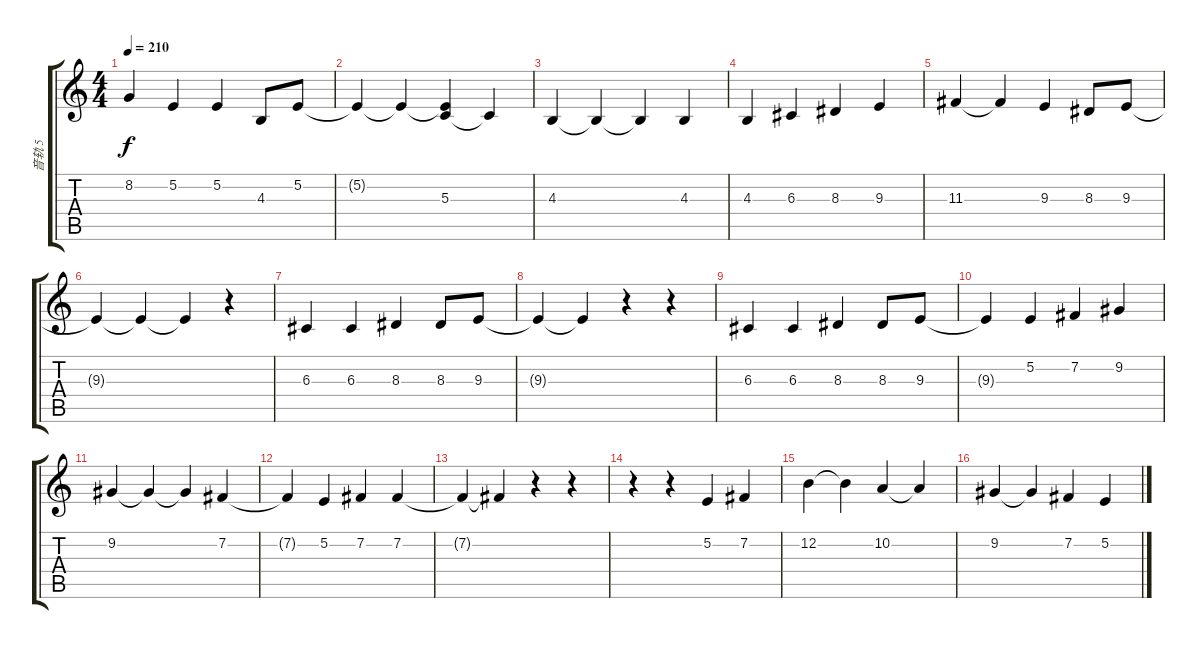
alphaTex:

\track ("音轨 5" "音轨 5") {instrument voiceoohs}
\staff {score tabs}
\tuning (E4 B3 G3 D3 A2 E2) {hide}
\ts (4 4)
\tempo 210
\clef g2
\ks c
8.2.4{dy f} 5.2.4 5.2.4 4.3.8 5.2.8 |
5.2{t}.4 5.2{t}.4 (5.2{t} 5.3).4 5.3{t}.4 |
4.3.4 4.3{t}.4 4.3{t}.4 4.3.4 |
4.3.4 6.3.4 8.3.4 9.3.4 |
11.3.4 11.3{t}.4 9.3.4 8.3.8 9.3.8 |
9.3{t}.4 9.3{t}.4 9.3{t}.4 r.4 |
6.3.4 6.3.4 8.3.4 8.3.8 9.3.8 |
9.3{t}.4 9.3{t}.4 r.4 r.4 |
6.3.4 6.3.4 8.3.4 8.3.8 9.3.8 |
9.3{t}.4 5.2.4 7.2.4 9.2.4 |
9.2.4 9.2{t}.4 9.2{t}.4 7.2.4 |
7.2{t}.4 5.2.4 7.2.4 7.2.4 |
7.2{t}.4 7.2{t}.4 r.4 r.4 |
r.4 r.4 5.2.4 7.2.4 |
12.2.4 12.2{t}.4 10.2.4 10.2{t}.4 |
9.2.4 9.2{t}.4 7.2.4 5.2.4
